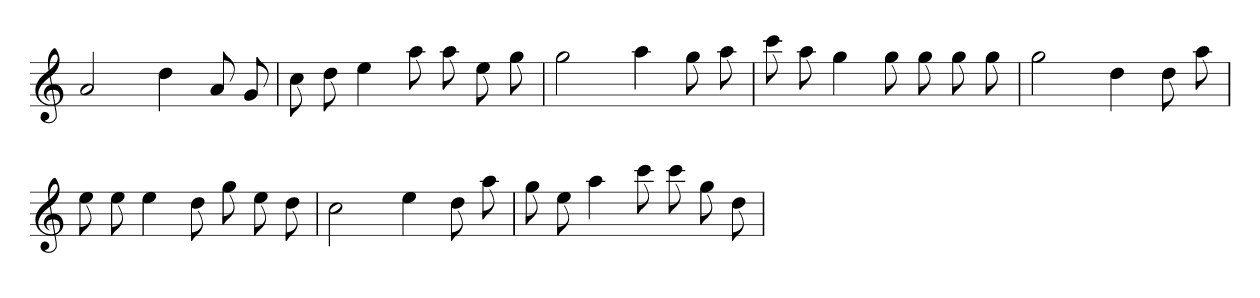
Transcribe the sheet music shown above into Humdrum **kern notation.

**kern
*part1
*staff1
*k[]
*C:
=
2a
4dd
8a
8g
=
*k[]
*C:
8cc
8dd
4ee
8aa
8aa
8ee
8gg
=
*k[]
*C:
2gg
4aa
8gg
8aa
=
*k[]
*C:
8ccc
8aa
4gg
8gg
8gg
8gg
8gg
=
*k[]
*C:
2gg
4dd
8dd
8aa
=
*k[]
*C:
8ee
8ee
4ee
8dd
8gg
8ee
8dd
=
*k[]
*C:
2cc
4ee
8dd
8aa
=
*k[]
*C:
8gg
8ee
4aa
8ccc
8ccc
8gg
8dd
=
*-
